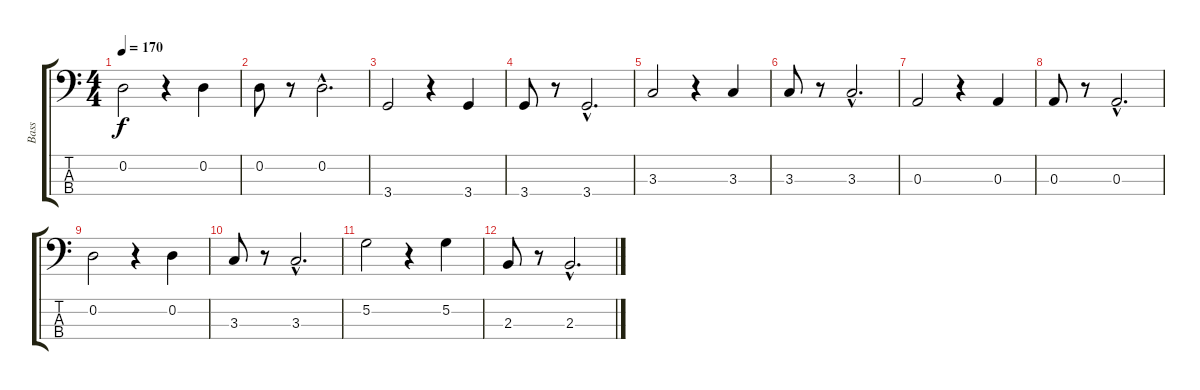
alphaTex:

\track ("Bass" "Bass") {instrument fretlessbass}
\staff {score tabs}
\tuning (G2 D2 A1 E1) {hide}
\ts (4 4)
\tempo 170
\clef f4
\ks c
0.2.2{dy f} r.4 0.2.4 |
0.2.8 r.8 0.2{hac}.2{d} |
3.4.2 r.4 3.4.4 |
3.4.8 r.8 3.4{hac}.2{d} |
3.3.2 r.4 3.3.4 |
3.3.8 r.8 3.3{hac}.2{d} |
0.3.2 r.4 0.3.4 |
0.3.8 r.8 0.3{hac}.2{d} |
0.2.2{volume 10} r.4 0.2.4 |
3.3.8{volume 7} r.8 3.3{hac}.2{d} |
5.2.2{volume 0} r.4 5.2.4 |
2.3.8 r.8 2.3{hac}.2{d}
